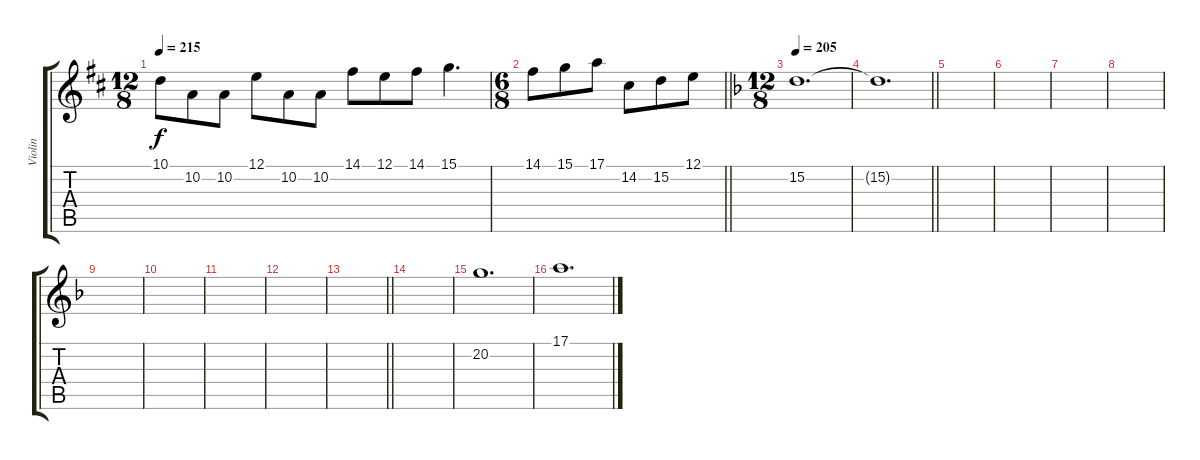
\track ("Violin" "Violin") {instrument violin}
\staff {score tabs}
\tuning (E4 B3 G3 D3 A2 E2) {hide}
\ts (12 8)
\tempo 215
\clef g2
\ks d
10.1.8{dy f} 10.2.8 10.2.8 12.1.8 10.2.8 10.2.8 14.1.8 12.1.8 14.1.8 15.1.4{d} |
\ts (6 8)
\barLineRight lightlight
14.1.8 15.1.8 17.1.8 14.2.8 15.2.8 12.1.8 |
\ts (12 8)
\tempo 205
\ks dminor
15.2.1{d} |
\barLineRight lightlight
15.2{t}.1{d} |
|
|
|
|
|
|
|
|
\barLineRight lightlight
|
|
20.2.1{d} |
17.1.1{d}
